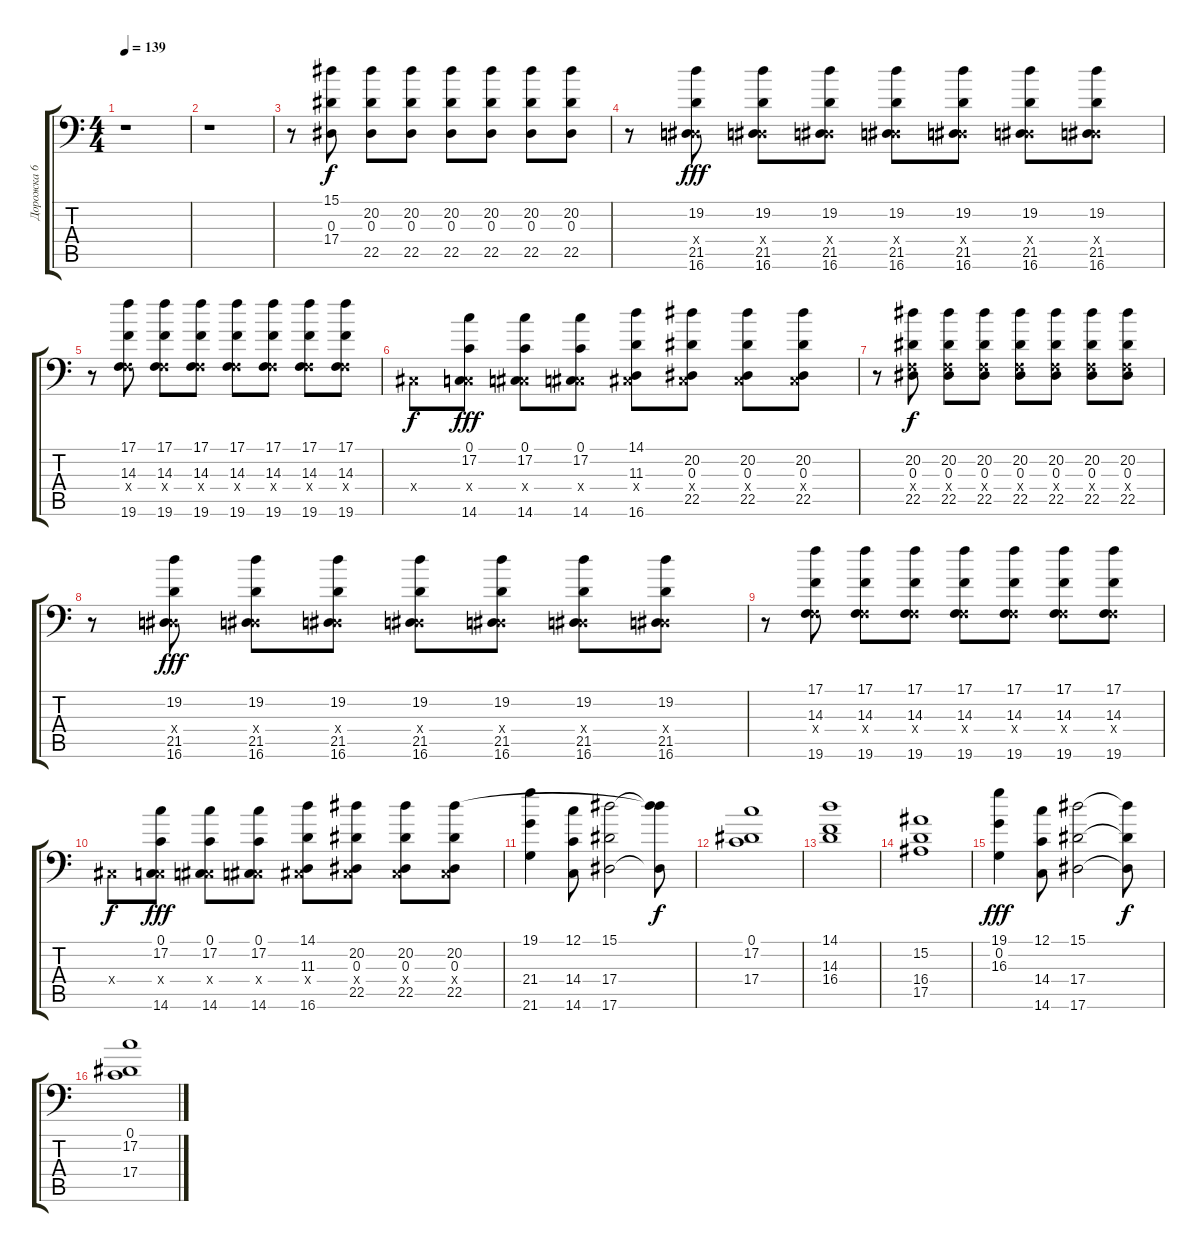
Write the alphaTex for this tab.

\track ("Дорожка 6" "Дорожка 6") {solo instrument stringensemble1}
\staff {score tabs}
\tuning (C4 G3 Eb3 Bb2 F2 Bb1) {hide}
\ts (4 4)
\tempo 139
\clef f4
\ks c
r.1{dy fff} |
r.1 |
r.8 (15.1 0.3 17.4).8{dy f} (20.2 0.3 22.5).8 (20.2 0.3 22.5).8 (20.2 0.3 22.5).8 (20.2 0.3 22.5).8 (20.2 0.3 22.5).8 (20.2 0.3 22.5).8 |
r.8 (19.2 5.4{x} 21.5 16.6).8{dy fff} (19.2 5.4{x} 21.5 16.6).8 (19.2 5.4{x} 21.5 16.6).8 (19.2 5.4{x} 21.5 16.6).8 (19.2 5.4{x} 21.5 16.6).8 (19.2 5.4{x} 21.5 16.6).8 (19.2 5.4{x} 21.5 16.6).8 |
r.8 (17.1 14.3 7.4{x} 19.6).8 (17.1 14.3 7.4{x} 19.6).8 (17.1 14.3 7.4{x} 19.6).8 (17.1 14.3 7.4{x} 19.6).8 (17.1 14.3 7.4{x} 19.6).8 (17.1 14.3 7.4{x} 19.6).8 (17.1 14.3 7.4{x} 19.6).8 |
3.4{x}.8{dy f} (0.1 17.2 3.4{x} 14.6).8{dy fff} (0.1 17.2 3.4{x} 14.6).8 (0.1 17.2 3.4{x} 14.6).8 (14.1 11.3 3.4{x} 16.6).8 (20.2 0.3 3.4{x} 22.5).8 (20.2 0.3 3.4{x} 22.5).8 (20.2 0.3 3.4{x} 22.5).8 |
r.8 (20.2 0.3 7.4{x} 22.5).8{dy f} (20.2 0.3 7.4{x} 22.5).8 (20.2 0.3 7.4{x} 22.5).8 (20.2 0.3 7.4{x} 22.5).8 (20.2 0.3 7.4{x} 22.5).8 (20.2 0.3 7.4{x} 22.5).8 (20.2 0.3 7.4{x} 22.5).8 |
r.8 (19.2 5.4{x} 21.5 16.6).8{dy fff} (19.2 5.4{x} 21.5 16.6).8 (19.2 5.4{x} 21.5 16.6).8 (19.2 5.4{x} 21.5 16.6).8 (19.2 5.4{x} 21.5 16.6).8 (19.2 5.4{x} 21.5 16.6).8 (19.2 5.4{x} 21.5 16.6).8 |
r.8 (17.1 14.3 7.4{x} 19.6).8 (17.1 14.3 7.4{x} 19.6).8 (17.1 14.3 7.4{x} 19.6).8 (17.1 14.3 7.4{x} 19.6).8 (17.1 14.3 7.4{x} 19.6).8 (17.1 14.3 7.4{x} 19.6).8 (17.1 14.3 7.4{x} 19.6).8 |
3.4{x}.8{dy f} (0.1 17.2 3.4{x} 14.6).8{dy fff} (0.1 17.2 3.4{x} 14.6).8 (0.1 17.2 3.4{x} 14.6).8 (14.1 11.3 3.4{x} 16.6).8 (20.2 0.3 3.4{x} 22.5).8 (20.2 0.3 3.4{x} 22.5).8 (20.2 0.3 3.4{x} 22.5).8 |
(19.1 21.4 21.6).4 (12.1 14.4 14.6).8 (15.1 17.4 17.6).2 (15.1{t} 20.2{t} 17.6{t}).8{dy f} |
(0.1 17.2 17.4).1 |
(14.1 14.3 16.4).1 |
(15.2 16.4 17.5).1 |
(19.1 0.2 16.3).4{dy fff} (12.1 14.4 14.6).8 (15.1 17.4 17.6).2 (15.1{t} 17.4{t} 17.6{t}).8{dy f} |
(0.1 17.2 17.4).1
